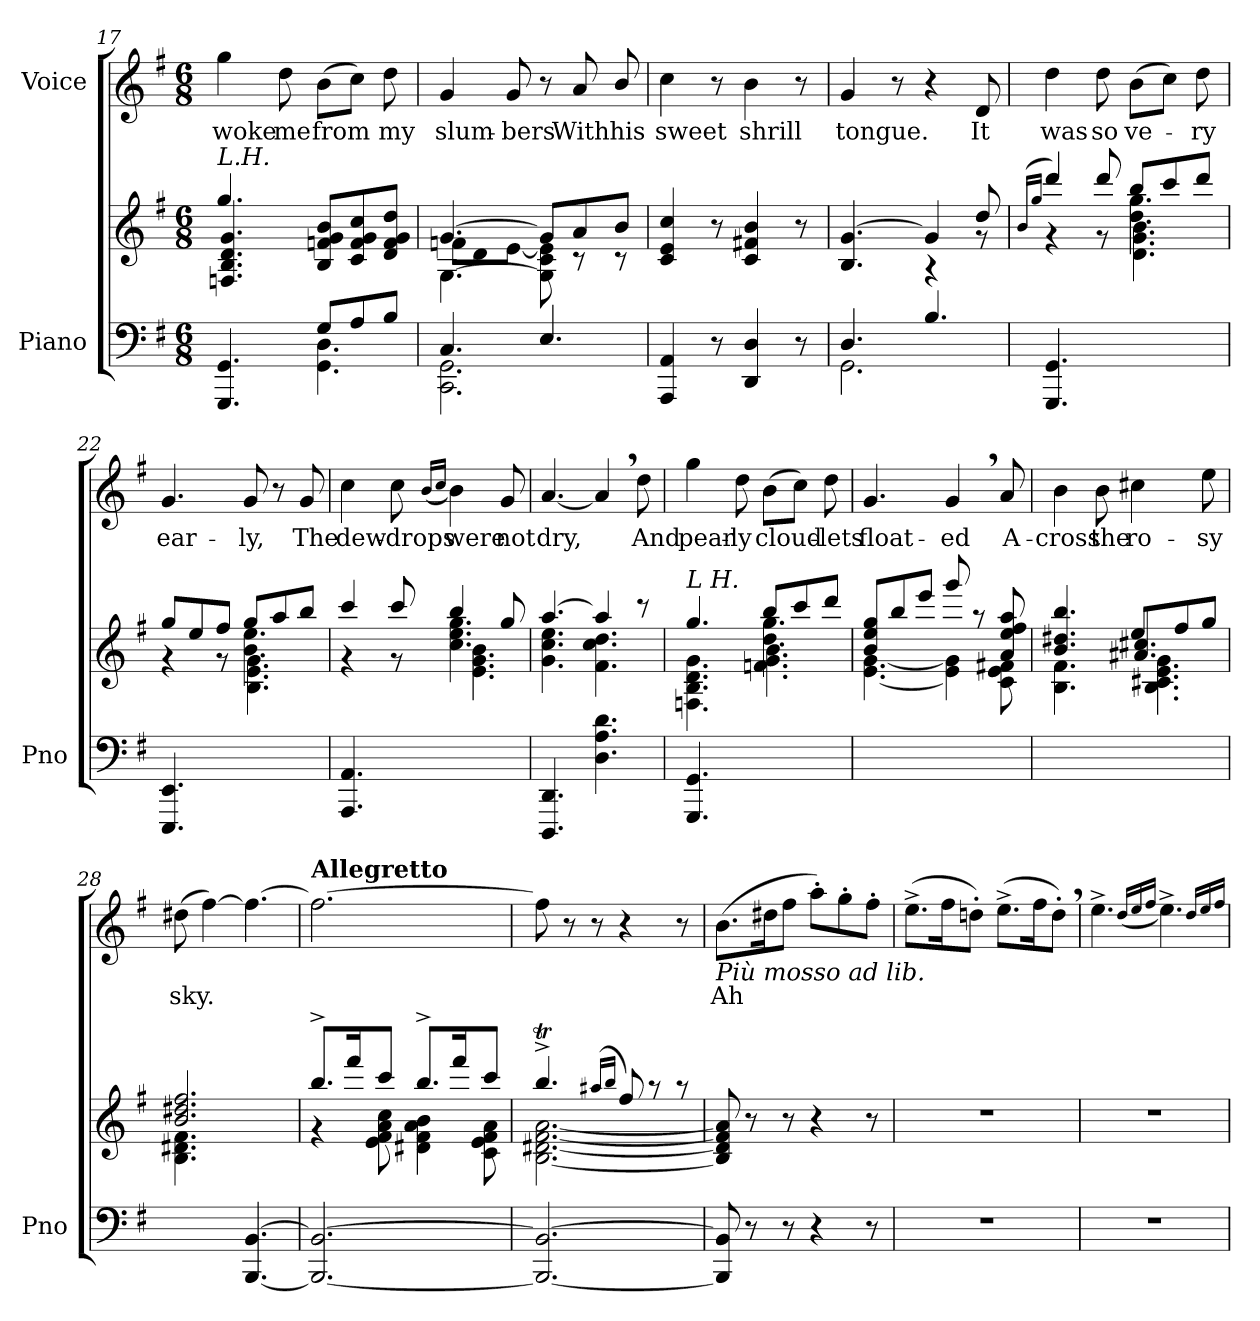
**kern	**kern	**kern	**text
*part2	*part2	*part1	*part1
*staff3	*staff2	*staff1	*staff1
*I"Piano	*	*I"Voice	*
*I'Pno	*	*	*
*clefF4	*clefG2	*clefG2	*
*k[f#]	*k[f#]	*k[f#]	*
*M6/8	*M6/8	*M6/8	*
=17	=17	=17	=17
*^	*^	*	*
!	!	!LO:TX:a:i:t=L.H.	!	!	!
!	!	!	!	!	!LO:LY:b
4.GGG/ 4.GG/	4.ryy	4.gg/	4.Fn/ 4.B/ 4.d/ 4.g/	4gg\	woke
!	!	!	!	!	!LO:LY:b
.	.	.	.	8dd\	me
!	!	!	!	!	!LO:LY:b
8G/L	4.GG\ 4.D\	8B/ 8fn/ 8g/ 8b/L	4.ryy	(8b\L	from
8A/	.	8c/ 8f/ 8g/ 8cc/	.	8cc\J)	.
!	!	!	!	!	!LO:LY:b
8B/J	.	8d/ 8f/ 8g/ 8dd/J	.	8dd\	my
!!LO:PB:g=z
=18	=18	=18	=18	=18	=18
*	*	*	*^	*	*
!	!	!	!	!	!	!LO:LY:b
4.C/	2.CC\ 2.GG\	[4.g/	8fn\L	[4.G\	4g/	slum-
.	.	.	8d\	.	.	.
!	!	!	!	!	!	!LO:LY:b
.	.	.	[>8e\J	.	8g/	-bers
4.E/	.	8g/L]	8G\] 8c\ 8e\]	4.ryy	8r	.
!	!	!	!	!	!	!LO:LY:b
.	.	8a/	8r	.	8a/	With
!	!	!	!	!	!	!LO:LY:b
.	.	8b/J	8r	.	8b/	his
*v	*v	*	*	*	*	*
*	*	*v	*v	*	*
=19	=19	=19	=19	=19
!	!	!	!	!LO:LY:b
*	*v	*v	*	*
4AAA/ 4AA/	4c/ 4e/ 4cc/	4cc\	sweet
8r	8r	8r	.
!	!	!	!LO:LY:b
4DD/ 4D/	4c/ 4f#X/ 4b/	4b\	shrill
8r	8r	8r	.
!!LO:PB:g=z
=20	=20	=20	=20
*^	*^	*	*
!	!	!	!	!	!LO:LY:b
4.D/	2.GG\	4.B/ [4.g/	4.ryy	4g/	tongue.
.	.	.	.	8r	.
4.B/	.	4g/]	4r	4r	.
!	!	!	!	!	!LO:LY:b
.	.	8dd/	8r	8d/	It
*v	*v	*	*	*	*
*	*v	*v	*	*
=21	=21	=21	=21
.	(>16qb/LL	.	.
.	16qgg/JJ	.	.
*	*^	*	*
*	*	*^	*	*
!	!	!	!	!	!LO:LY:b
(4.GGG/ 4.GG/	4ddd/)	4r	4.ryy	4dd\	was
!	!	!	!	!	!LO:LY:b
.	8ddd/	8r	.	8dd\	so
!	!	!	!	!	!LO:LY:b
4.ryy	8bb/L	4.dd\ 4.gg\	4.d\ 4.g\ 4.b\)	(8b\L	ve-
.	8ccc/	.	.	8cc\J)	.
!	!	!	!	!	!LO:LY:b
.	8ddd/J	.	.	8dd\	-ry
=22	=22	=22	=22	=22	=22
!	!	!	!	!	!LO:LY:b
(4.EEE/ 4.EE/	8gg/L	4r	4.ryy	4.g/	ear-
.	8ee/	.	.	.	.
.	8ff#/J	8r	.	.	.
!	!	!	!	!	!LO:LY:b
4.ryy	8gg/L	4.b\ 4.ee\	4.B\ 4.e\ 4.g\)	8g/	-ly,
.	8aa/	.	.	8r	.
!	!	!	!	!	!LO:LY:b
.	8bb/J	.	.	8g/	The
!!LO:LB:g=z
=23	=23	=23	=23	=23	=23
!	!	!	!	!	!LO:LY:b
(4.AAA/ 4.AA/	4ccc/	4r	4.ryy	4cc\	dew-
!	!	!	!	!	!LO:LY:b
.	8ccc/	8r	.	8cc\	-drops
.	.	.	.	(16qb/LL	.
.	.	.	.	16qcc/JJ	.
!	!	!	!	!	!LO:LY:b
4.ryy	4bb/	4.cc\ 4.ee\ 4.gg\	4.e\ 4.g\ 4.b\)	4b\)	were
!	!	!	!	!	!LO:LY:b
.	8gg/	.	.	8g/	not
*	*	*v	*v	*	*
=24	=24	=24	=24	=24
!	!	!	!	!LO:LY:b
4.DDD/ 4.DD/	[4.aa/	4.g\ 4.cc\ 4.ee\	[4.a/	dry,
4.D\ 4.A\ 4.d\	4aa/]	4.f#\ 4.cc\ 4.dd\	4a,/]	.
!	!	!	!	!LO:LY:b
.	8r	.	8dd\	And
=25	=25	=25	=25	=25
*	*	*^	*	*
!	!LO:TX:a:i:t=L H.	!	!	!	!
!	!	!	!	!	!LO:LY:b
(4.GGG/ 4.GG/	4.gg/	4.Fn\ 4.B\ 4.d\ 4.g\	4.ryy	4gg\	pear-
!	!	!	!	!	!LO:LY:b
.	.	.	.	8dd\	-ly
!	!	!	!	!	!LO:LY:b
4.ryy	8bb/L	4.dd\ 4.gg\	4.fn\ 4.g\ 4.b\)	(8b\L	cloud-
.	8ccc/	.	.	8cc\J)	.
!	!	!	!	!	!LO:LY:b
.	8ddd/J	.	.	8dd\	-lets
*	*	*v	*v	*	*
!!LO:LB:g=z
=26	=26	=26	=26	=26
!	!	!	!	!LO:LY:b
2.ryy	8b/ 8ee/ 8gg/L	[4.e\ [<4.g\	4.g/	float-
.	8bb/	.	.	.
.	8eee/J	.	.	.
!	!	!	!	!LO:LY:b
.	8ggg/	4e\] 4g\]	4g,/	-ed
.	8r	.	.	.
!	!	!	!	!LO:LY:b
.	8a/ 8ee/ 8ff#/ 8aa/	8c\ 8e\ 8f#X\	8a/	A-
=27	=27	=27	=27	=27
*	*	*^	*	*
!	!	!	!	!	!LO:LY:b
2.ryy	4.b/ 4.dd#X/ 4.bb/	4.ryy	4.B\ 4.f#\	4b\	-cross
!	!	!	!	!	!LO:LY:b
.	.	.	.	8b\	the
!	!	!	!	!	!LO:LY:b
.	8ee/L	4.a#X/ 4.cc#X/	4.B\ 4.c#X\ 4.e\ 4.g\	4cc#X\	ro-
.	8ff#/	.	.	.	.
!	!	!	!	!	!LO:LY:b
.	8gg/J	.	.	8ee\	-sy
*	*	*v	*v	*	*
=28	=28	=28	=28	=28
!	!	!	!	!LO:LY:b
4.ryy	2.b/ 2.dd#X/ 2.ff#/	4.B\ 4.d#X\ 4.f#\	(8dd#X\	sky.
.	.	.	[4ff#\)	.
[4.BBB/ [4.BB/	.	4.ryy	4.ff#\_	.
!!LO:PB:g=z
=29	=29	=29	=29	=29
!	!	!	!LO:TX:a:B:t=Allegretto	!
2.BBB/_ 2.BB/_	8.bb^/L	4r	2.ff#\_	.
.	16fff#/K	.	.	.
.	8ccc/J	8e\ 8f#\ 8a\ 8cc\	.	.
.	8.bb^/L	4d#X\ 4f#\ 4a\ 4b\	.	.
.	16fff#/K	.	.	.
.	8ccc/J	8c\ 8e\ 8f#\ 8a\	.	.
=30	=30	=30	=30	=30
2.BBB/_ 2.BB/_	4.bbt^/	[2.B\ [2.d#X\ [2.f#\ [2.a\	8ff#\]	.
.	.	.	8r	.
.	.	.	8r	.
.	(16qaa#X/LL	.	.	.
.	16qbb/JJ	.	.	.
.	8ff#/)	.	4r	.
.	8r	.	.	.
.	8r	.	8r	.
*	*v	*v	*	*
=31	=31	=31	=31
!	!	!LO:TX:b:i:t=Più mosso ad lib.	!
!	!	!	!LO:LY:b
8BBB/] 8BB/]	8B/] 8d#/] 8f#/] 8a/]	(8.b\L	Ah
8r	8r	.	.
.	.	16dd#X\K	.
8r	8r	8ff#\J	.
4r	4r	8aa'\L)	.
.	.	8gg'\	.
8r	8r	8ff#'\J	.
!!LO:LB:g=z
=32	=32	=32	=32
2.r	2.r	(8.ee^\L	.
.	.	16ff#\K	.
.	.	8ddn'\J)	.
.	.	(8.ee^\L	.
.	.	16ff#\K	.
.	.	8dd',\J)	.
=33	=33	=33	=33
2.r	2.r	4.ee^\	.
.	.	(16qdd/LL	.
.	.	16qee/	.
.	.	16qff#/JJ	.
.	.	4.ee^\)	.
.	.	16qdd/LL	.
.	.	16qee/	.
.	.	16qff#/JJ	.
=	=	=	=
*-	*-	*-	*-
